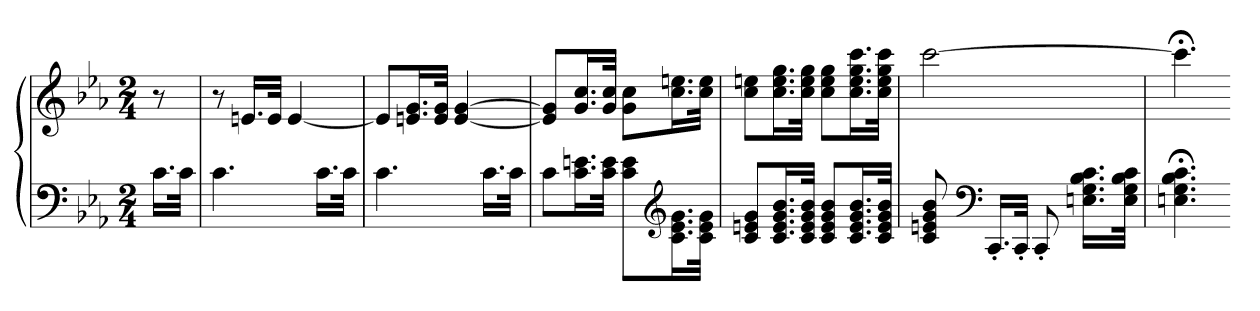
**kern	**kern
*part1	*part1
*staff2	*staff1
*clefF4	*clefG2
*k[b-e-a-]	*k[b-e-a-]
*c:	*c:
*M2/4	*M2/4
=	=
16.cLL	8r
32cJJk	.
=133	=133
4.c	8r
.	16.enLL
.	32eJJk
.	[4e
16.cLL	.
32cJJk	.
=134	=134
4.c	8eL]
.	16.en 16.gL
.	32e 32gJJk
.	[4e [4g
16.cLL	.
32cJJk	.
=135	=135
8cL	8e] 8g]L
16.c 16.enL	16.g 16.ccL
32c 32eJJk	32g 32ccJJk
8c 8eL	8g 8ccL
*clefG2	*
16.c 16.e 16.gL	16.cc 16.eenL
32c 32e 32gJJk	32cc 32eeJJk
=136	=136
8c 8en 8gL	8cc 8eenL
16.c 16.e 16.g 16.b-L	16.cc 16.ee 16.ggL
32c 32e 32g 32b-JJk	32cc 32ee 32ggJJk
8c 8e 8g 8b-L	8cc 8ee 8ggL
16.c 16.e 16.g 16.b-L	16.cc 16.ee 16.gg 16.cccL
32c 32e 32g 32b-JJk	32cc 32ee 32gg 32cccJJk
=137	=137
8c 8en 8g 8b-	[2ccc
*clefF4	*
16.CC'LL	.
32CC'JJk	.
8CC'	.
16.En 16.G 16.B- 16.cLL	.
32E 32G 32B- 32cJJk	.
=138	=138
4.En;< 4.G;< 4.B-;< 4.c;<	4.ccc;<]
=-	=-
*-	*-
